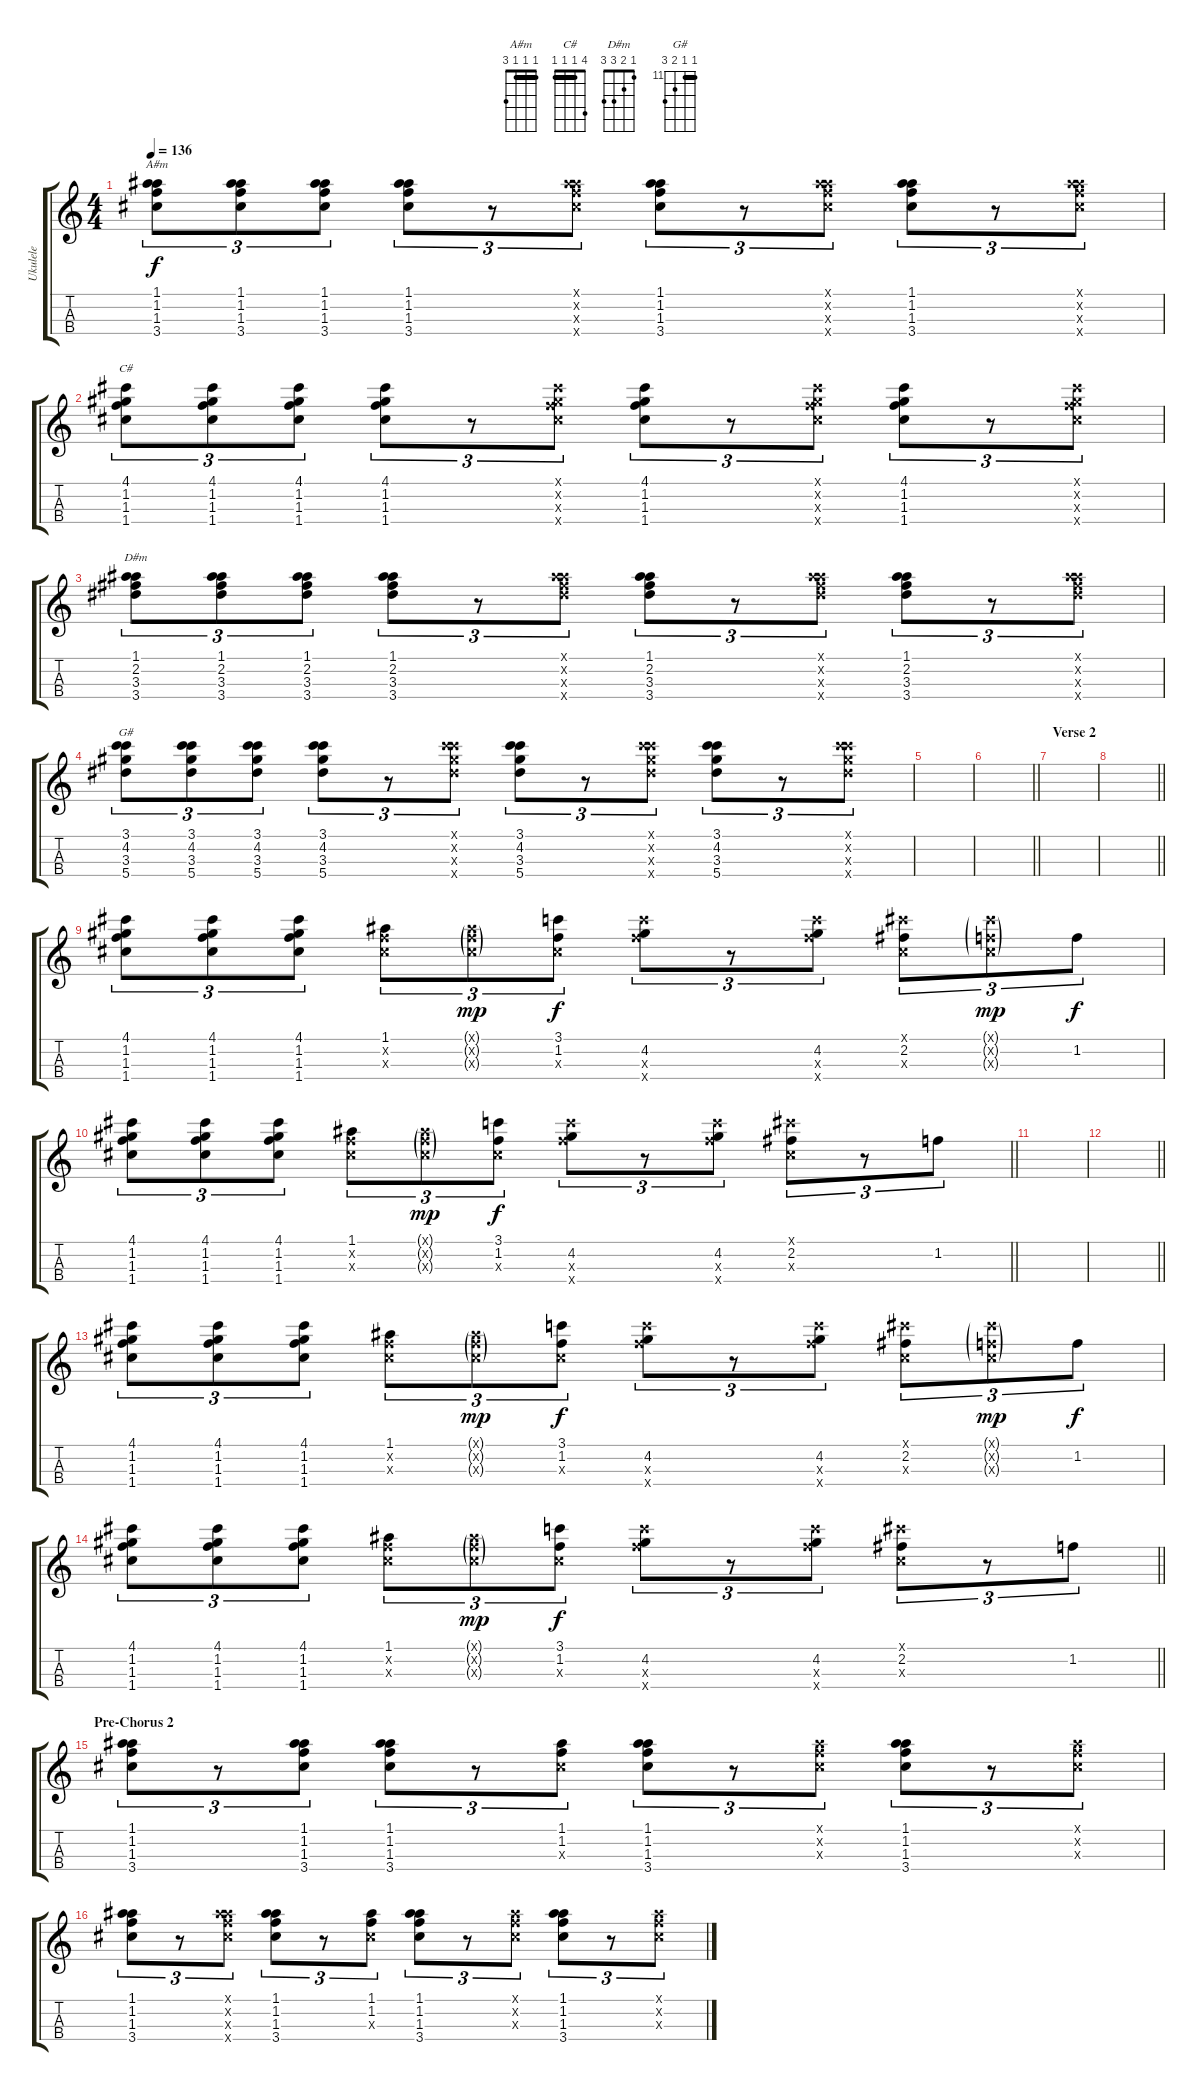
\track ("Ukulele" "Ukulele") {instrument acousticguitarnylon}
\staff {score tabs}
\tuning (A4 E4 C4 G4) {hide}
\chord ("A#m" 1 1 1 3) {barre 1}
\chord ("C#" 4 1 1 1) {barre 1}
\chord ("D#m" 1 2 3 3)
\chord ("G#" 11 11 12 13) {firstfret 11 barre 11}
\ts (4 4)
\tempo 136
\clef g2
\ks c
(1.1 1.2 1.3 3.4).8{tu (3 2) ch "A#m" dy f} (1.1 1.2 1.3 3.4).8{tu (3 2)} (1.1 1.2 1.3 3.4).8{tu (3 2)} (1.1 1.2 1.3 3.4).8{tu (3 2)} r.8{tu (3 2)} (1.1{x} 1.2{x} 1.3{x} 3.4{x}).8{tu (3 2)} (1.1 1.2 1.3 3.4).8{tu (3 2)} r.8{tu (3 2)} (1.1{x} 1.2{x} 1.3{x} 3.4{x}).8{tu (3 2)} (1.1 1.2 1.3 3.4).8{tu (3 2)} r.8{tu (3 2)} (1.1{x} 1.2{x} 1.3{x} 3.4{x}).8{tu (3 2)} |
(4.1 1.2 1.3 1.4).8{tu (3 2) ch "C#"} (4.1 1.2 1.3 1.4).8{tu (3 2)} (4.1 1.2 1.3 1.4).8{tu (3 2)} (4.1 1.2 1.3 1.4).8{tu (3 2)} r.8{tu (3 2)} (4.1{x} 1.2{x} 1.3{x} 1.4{x}).8{tu (3 2)} (4.1 1.2 1.3 1.4).8{tu (3 2)} r.8{tu (3 2)} (4.1{x} 1.2{x} 1.3{x} 1.4{x}).8{tu (3 2)} (4.1 1.2 1.3 1.4).8{tu (3 2)} r.8{tu (3 2)} (4.1{x} 1.2{x} 1.3{x} 1.4{x}).8{tu (3 2)} |
(1.1 2.2 3.3 3.4).8{tu (3 2) ch "D#m"} (1.1 2.2 3.3 3.4).8{tu (3 2)} (1.1 2.2 3.3 3.4).8{tu (3 2)} (1.1 2.2 3.3 3.4).8{tu (3 2)} r.8{tu (3 2)} (1.1{x} 2.2{x} 3.3{x} 3.4{x}).8{tu (3 2)} (1.1 2.2 3.3 3.4).8{tu (3 2)} r.8{tu (3 2)} (1.1{x} 2.2{x} 3.3{x} 3.4{x}).8{tu (3 2)} (1.1 2.2 3.3 3.4).8{tu (3 2)} r.8{tu (3 2)} (1.1{x} 2.2{x} 3.3{x} 3.4{x}).8{tu (3 2)} |
(3.1 4.2 3.3 5.4).8{tu (3 2) ch "G#"} (3.1 4.2 3.3 5.4).8{tu (3 2)} (3.1 4.2 3.3 5.4).8{tu (3 2)} (3.1 4.2 3.3 5.4).8{tu (3 2)} r.8{tu (3 2)} (3.1{x} 4.2{x} 3.3{x} 5.4{x}).8{tu (3 2)} (3.1 4.2 3.3 5.4).8{tu (3 2)} r.8{tu (3 2)} (3.1{x} 4.2{x} 3.3{x} 5.4{x}).8{tu (3 2)} (3.1 4.2 3.3 5.4).8{tu (3 2)} r.8{tu (3 2)} (3.1{x} 4.2{x} 3.3{x} 5.4{x}).8{tu (3 2)} |
|
\barLineRight lightlight
|
\section ("" "Verse 2")
|
\barLineRight lightlight
|
(4.1 1.2 1.3 1.4).8{tu (3 2)} (4.1 1.2 1.3 1.4).8{tu (3 2)} (4.1 1.2 1.3 1.4).8{tu (3 2)} (1.1 1.2{x} 1.3{x}).8{tu (3 2)} (1.1{g x} 1.2{g x} 1.3{g x}).8{tu (3 2) dy mp} (3.1 1.2 1.3{x}).8{tu (3 2) dy f} (4.2 5.3{x} 5.4{x}).8{tu (3 2)} r.8{tu (3 2)} (4.2 5.3{x} 5.4{x}).8{tu (3 2)} (4.1{x} 2.2 1.3{x}).8{tu (3 2)} (4.1{g x} 1.2{g x} 1.3{g x}).8{tu (3 2) dy mp} 1.2.8{tu (3 2) dy f} |
\barLineRight lightlight
(4.1 1.2 1.3 1.4).8{tu (3 2)} (4.1 1.2 1.3 1.4).8{tu (3 2)} (4.1 1.2 1.3 1.4).8{tu (3 2)} (1.1 1.2{x} 1.3{x}).8{tu (3 2)} (1.1{g x} 1.2{g x} 1.3{g x}).8{tu (3 2) dy mp} (3.1 1.2 1.3{x}).8{tu (3 2) dy f} (4.2 5.3{x} 5.4{x}).8{tu (3 2)} r.8{tu (3 2)} (4.2 5.3{x} 5.4{x}).8{tu (3 2)} (4.1{x} 2.2 1.3{x}).8{tu (3 2)} r.8{tu (3 2)} 1.2.8{tu (3 2)} |
|
\barLineRight lightlight
|
(4.1 1.2 1.3 1.4).8{tu (3 2)} (4.1 1.2 1.3 1.4).8{tu (3 2)} (4.1 1.2 1.3 1.4).8{tu (3 2)} (1.1 1.2{x} 1.3{x}).8{tu (3 2)} (1.1{g x} 1.2{g x} 1.3{g x}).8{tu (3 2) dy mp} (3.1 1.2 1.3{x}).8{tu (3 2) dy f} (4.2 5.3{x} 5.4{x}).8{tu (3 2)} r.8{tu (3 2)} (4.2 5.3{x} 5.4{x}).8{tu (3 2)} (4.1{x} 2.2 1.3{x}).8{tu (3 2)} (4.1{g x} 1.2{g x} 1.3{g x}).8{tu (3 2) dy mp} 1.2.8{tu (3 2) dy f} |
\barLineRight lightlight
(4.1 1.2 1.3 1.4).8{tu (3 2)} (4.1 1.2 1.3 1.4).8{tu (3 2)} (4.1 1.2 1.3 1.4).8{tu (3 2)} (1.1 1.2{x} 1.3{x}).8{tu (3 2)} (1.1{g x} 1.2{g x} 1.3{g x}).8{tu (3 2) dy mp} (3.1 1.2 1.3{x}).8{tu (3 2) dy f} (4.2 5.3{x} 5.4{x}).8{tu (3 2)} r.8{tu (3 2)} (4.2 5.3{x} 5.4{x}).8{tu (3 2)} (4.1{x} 2.2 1.3{x}).8{tu (3 2)} r.8{tu (3 2)} 1.2.8{tu (3 2)} |
\section ("" "Pre-Chorus 2")
(1.1 1.2 1.3 3.4).8{tu (3 2)} r.8{tu (3 2)} (1.1 1.2 1.3 3.4).8{tu (3 2)} (1.1 1.2 1.3 3.4).8{tu (3 2)} r.8{tu (3 2)} (1.1 1.2 1.3{x}).8{tu (3 2)} (1.1 1.2 1.3 3.4).8{tu (3 2)} r.8{tu (3 2)} (1.1{x} 1.2{x} 1.3{x}).8{tu (3 2)} (1.1 1.2 1.3 3.4).8{tu (3 2)} r.8{tu (3 2)} (1.1{x} 1.2{x} 1.3{x}).8{tu (3 2)} |
(1.1 1.2 1.3 3.4).8{tu (3 2)} r.8{tu (3 2)} (1.1{x} 1.2{x} 1.3{x} 3.4{x}).8{tu (3 2)} (1.1 1.2 1.3 3.4).8{tu (3 2)} r.8{tu (3 2)} (1.1 1.2 1.3{x}).8{tu (3 2)} (1.1 1.2 1.3 3.4).8{tu (3 2)} r.8{tu (3 2)} (1.1{x} 1.2{x} 1.3{x}).8{tu (3 2)} (1.1 1.2 1.3 3.4).8{tu (3 2)} r.8{tu (3 2)} (1.1{x} 1.2{x} 1.3{x}).8{tu (3 2)}
